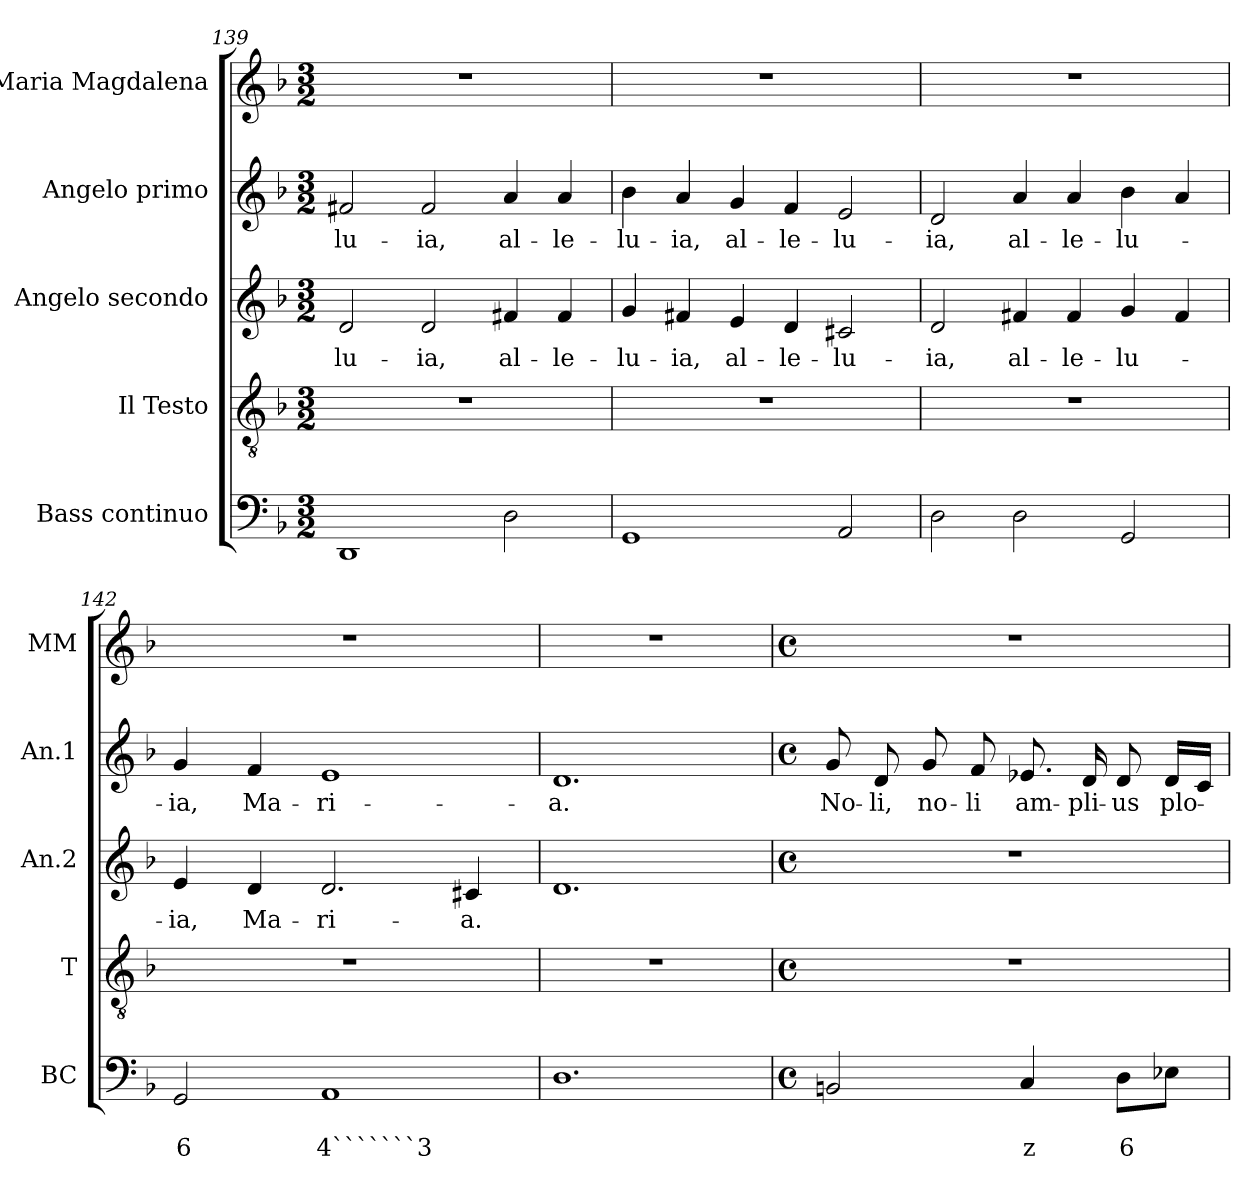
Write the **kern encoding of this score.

**kern	**text	**text	**kern	**kern	**text	**kern	**text	**kern
*part5	*part5	*part5	*part4	*part3	*part3	*part2	*part2	*part1
*staff5	*staff5	*staff5	*staff4	*staff3	*staff3	*staff2	*staff2	*staff1
*I"Bass continuo	*	*	*I"Il Testo	*I"Angelo  secondo	*	*I"Angelo  primo	*	*I"Maria  Magdalena
*I'BC	*	*	*I'T	*I'An.2	*	*I'An.1	*	*I'MM
*clefF4	*	*	*clefGv2	*clefG2	*	*clefG2	*	*clefG2
*k[b-]	*	*	*k[b-]	*k[b-]	*	*k[b-]	*	*k[b-]
*F:	*	*	*F:	*F:	*	*F:	*	*F:
*M3/2	*	*	*M3/2	*M3/2	*	*M3/2	*	*M3/2
=139	=139	=139	=139	=139	=139	=139	=139	=139
!	!	!	!	!	!LO:LY:b	!	!	!
!	!	!	!	!	!	!	!LO:LY:b	!
1DD	.	.	1.r	2d/	-lu-	2f#X/	-lu-	1.r
!	!	!	!	!	!LO:LY:b	!	!	!
!	!	!	!	!	!	!	!LO:LY:b	!
.	.	.	.	2d/	-ia,	2f#/	-ia,	.
!	!	!	!	!	!LO:LY:b	!	!	!
!	!	!	!	!	!	!	!LO:LY:b	!
2D\	.	.	.	4f#X/	al-	4a/	al-	.
!	!	!	!	!	!LO:LY:b	!	!	!
!	!	!	!	!	!	!	!LO:LY:b	!
.	.	.	.	4f#/	-le-	4a/	-le-	.
=140	=140	=140	=140	=140	=140	=140	=140	=140
!	!	!	!	!	!LO:LY:b	!	!	!
!	!	!	!	!	!	!	!LO:LY:b	!
1GG	.	.	1.r	4g/	-lu-	4b-\	-lu-	1.r
!	!	!	!	!	!LO:LY:b	!	!	!
!	!	!	!	!	!	!	!LO:LY:b	!
.	.	.	.	4f#X/	-ia,	4a/	-ia,	.
!	!	!	!	!	!LO:LY:b	!	!	!
!	!	!	!	!	!	!	!LO:LY:b	!
.	.	.	.	4e/	al-	4g/	al-	.
!	!	!	!	!	!LO:LY:b	!	!	!
!	!	!	!	!	!	!	!LO:LY:b	!
.	.	.	.	4d/	-le-	4f/	-le-	.
!	!	!	!	!	!LO:LY:b	!	!	!
!	!	!	!	!	!	!	!LO:LY:b	!
2AA/	.	.	.	2c#X/	-lu-	2e/	-lu-	.
=141	=141	=141	=141	=141	=141	=141	=141	=141
!	!	!	!	!	!LO:LY:b	!	!	!
!	!	!	!	!	!	!	!LO:LY:b	!
2D\	.	.	1.r	2d/	-ia,	2d/	-ia,	1.r
!	!	!	!	!	!LO:LY:b	!	!	!
!	!	!	!	!	!	!	!LO:LY:b	!
2D\	.	.	.	4f#X/	al-	4a/	al-	.
!	!	!	!	!	!LO:LY:b	!	!	!
!	!	!	!	!	!	!	!LO:LY:b	!
.	.	.	.	4f#/	-le-	4a/	-le-	.
!	!	!	!	!	!LO:LY:b	!	!	!
!	!	!	!	!	!	!	!LO:LY:b	!
2GG/	.	.	.	4g/	-lu-	4b-\	-lu-	.
.	.	.	.	4f#/	.	4a/	.	.
=142	=142	=142	=142	=142	=142	=142	=142	=142
!	!	!LO:LY:b	!	!	!	!	!	!
!	!	!	!	!	!LO:LY:b	!	!	!
!	!	!	!	!	!	!	!LO:LY:b	!
2GG/	.	6	1.r	4e/	-ia,	4g/	-ia,	1.r
!	!	!	!	!	!LO:LY:b	!	!	!
!	!	!	!	!	!	!	!LO:LY:b	!
.	.	.	.	4d/	Ma-	4f/	Ma-	.
!	!	!LO:LY:b	!	!	!	!	!	!
!	!	!	!	!	!LO:LY:b	!	!	!
!	!	!	!	!	!	!	!LO:LY:b	!
1AA	.	4```````3	.	2.d/	-ri-	1e	-ri-	.
!	!	!	!	!	!LO:LY:b	!	!	!
.	.	.	.	4c#X/	-a.	.	.	.
=143	=143	=143	=143	=143	=143	=143	=143	=143
!	!	!	!	!	!	!	!LO:LY:b	!
1.D	.	.	1.r	1.d	.	1.d	-a.	1.r
!!LO:PB:g=z
=144	=144	=144	=144	=144	=144	=144	=144	=144
*M4/4	*	*	*M4/4	*M4/4	*	*M4/4	*	*M4/4
*met(c)	*	*	*met(c)	*met(c)	*	*met(c)	*	*met(c)
!	!	!	!	!	!	!	!LO:LY:b	!
2BBn/	.	.	1r	1r	.	8g/	No-	1r
!	!	!	!	!	!	!	!LO:LY:b	!
.	.	.	.	.	.	8d/	-li,	.
!	!	!	!	!	!	!	!LO:LY:b	!
.	.	.	.	.	.	8g/	no-	.
!	!	!	!	!	!	!	!LO:LY:b	!
.	.	.	.	.	.	8f/	-li	.
!	!	!LO:LY:b	!	!	!	!	!	!
!	!	!	!	!	!	!	!LO:LY:b	!
4C/	.	z	.	.	.	8.e-X/	am-	.
!	!	!	!	!	!	!	!LO:LY:b	!
.	.	.	.	.	.	16d/	-pli-	.
!	!	!LO:LY:b	!	!	!	!	!	!
!	!	!	!	!	!	!	!LO:LY:b	!
8D\L	.	6	.	.	.	8d/	-us	.
!	!	!	!	!	!	!	!LO:LY:b	!
8E-X\J	.	.	.	.	.	16d/LL	plo-	.
.	.	.	.	.	.	16c/JJ	.	.
=	=	=	=	=	=	=	=	=
*-	*-	*-	*-	*-	*-	*-	*-	*-
